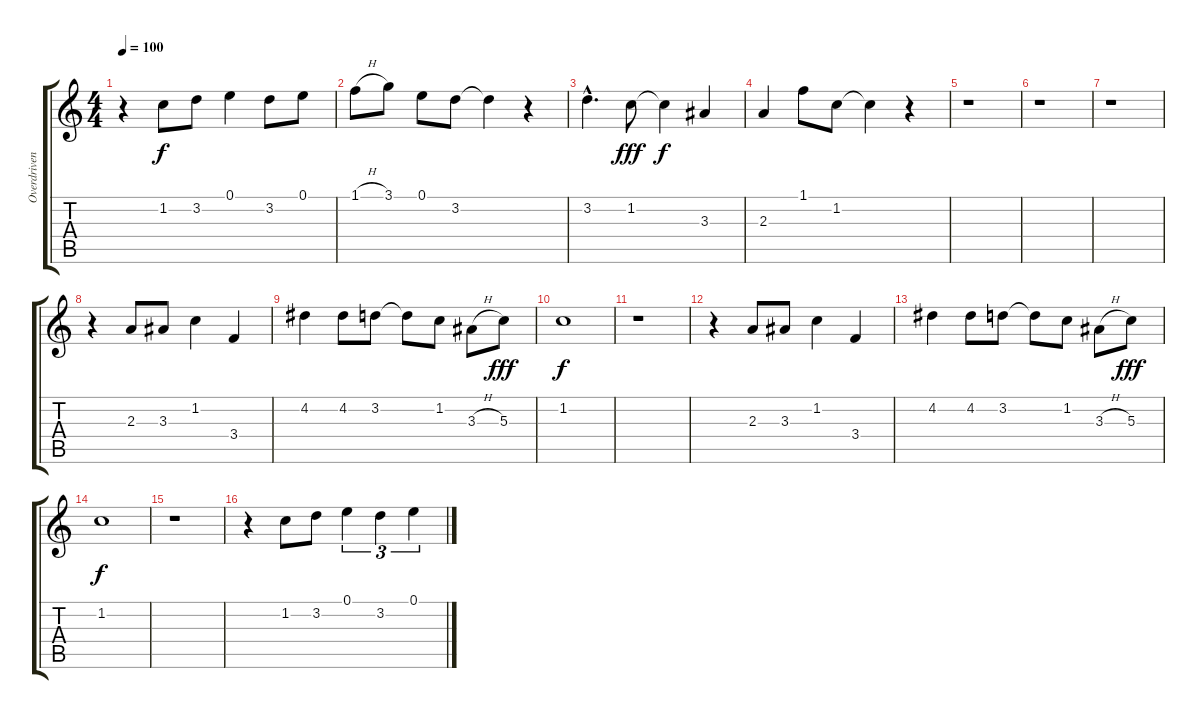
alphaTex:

\track ("Overdriven Guitar " "Overdriven") {instrument overdrivenguitar}
\staff {score tabs}
\tuning (E4 B3 G3 D3 A2 E2) {hide}
\ts (4 4)
\tempo 100
\clef g2
\ks c
r.4{dy f} 1.2.8 3.2.8 0.1.4 3.2.8 0.1.8 |
1.1{h}.8 3.1.8 0.1.8 3.2.8 3.2{t}.4 r.4 |
3.2{hac}.4{d} 1.2.8{dy fff} 1.2{t}.4{dy f} 3.3.4 |
2.3.4 1.1.8 1.2.8 1.2{t}.4 r.4 |
r.1 |
r.1 |
r.1 |
r.4 2.3.8 3.3.8 1.2.4 3.4.4 |
4.2.4 4.2.8 3.2.8 3.2{t}.8 1.2.8 3.3{h}.8 5.3.8{dy fff} |
1.2.1{dy f} |
r.1 |
r.4 2.3.8 3.3.8 1.2.4 3.4.4 |
4.2.4 4.2.8 3.2.8 3.2{t}.8 1.2.8 3.3{h}.8 5.3.8{dy fff} |
1.2.1{dy f} |
r.1 |
r.4 1.2.8 3.2.8 0.1.4{tu (3 2)} 3.2.4{tu (3 2)} 0.1.4{tu (3 2)}
